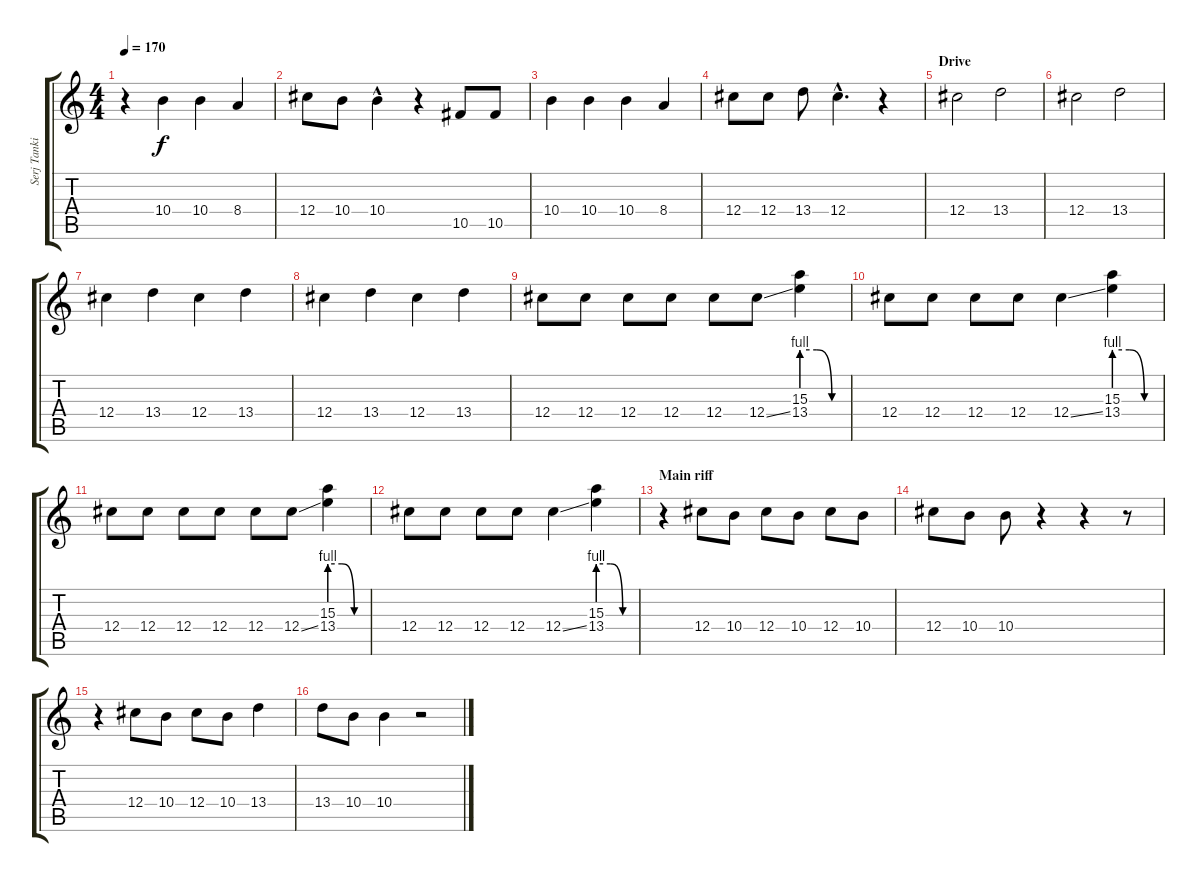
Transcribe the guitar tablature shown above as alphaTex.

\track ("Serj Tankian-voice" "Serj Tanki") {instrument acousticguitarsteel}
\staff {score tabs}
\tuning (Eb4 Bb3 Gb3 Db3 Ab2 Db2) {hide}
\ts (4 4)
\tempo 170
\clef g2
\ks c
r.4{dy f} 10.4.4 10.4.4 8.4.4 |
12.4.8 10.4.8 10.4{hac}.4 r.4 10.5.8 10.5.8 |
10.4.4 10.4.4 10.4.4 8.4.4 |
12.4.8 12.4.8 13.4.8 12.4{hac}.4{d} r.4 |
\section ("" "Drive")
12.4.2 13.4.2 |
12.4.2 13.4.2 |
12.4.4 13.4.4 12.4.4 13.4.4 |
12.4.4 13.4.4 12.4.4 13.4.4 |
12.4.8 12.4.8 12.4.8 12.4.8 12.4.8 12.4{ss}.8 (15.3 13.4{be (custom 0 4 20 4 40 0 60 0)}).4 |
12.4.8 12.4.8 12.4.8 12.4.8 12.4{ss}.4 (15.3 13.4{be (custom 0 4 20 4 40 0 60 0)}).4 |
12.4.8 12.4.8 12.4.8 12.4.8 12.4.8 12.4{ss}.8 (15.3 13.4{be (custom 0 4 20 4 40 0 60 0)}).4 |
12.4.8 12.4.8 12.4.8 12.4.8 12.4{ss}.4 (15.3 13.4{be (custom 0 4 20 4 40 0 60 0)}).4 |
\section ("" "Main riff")
r.4 12.4.8 10.4.8 12.4.8 10.4.8 12.4.8 10.4.8 |
12.4.8 10.4.8 10.4.8 r.4 r.4 r.8 |
r.4 12.4.8 10.4.8 12.4.8 10.4.8 13.4.4 |
13.4.8 10.4.8 10.4.4 r.2
